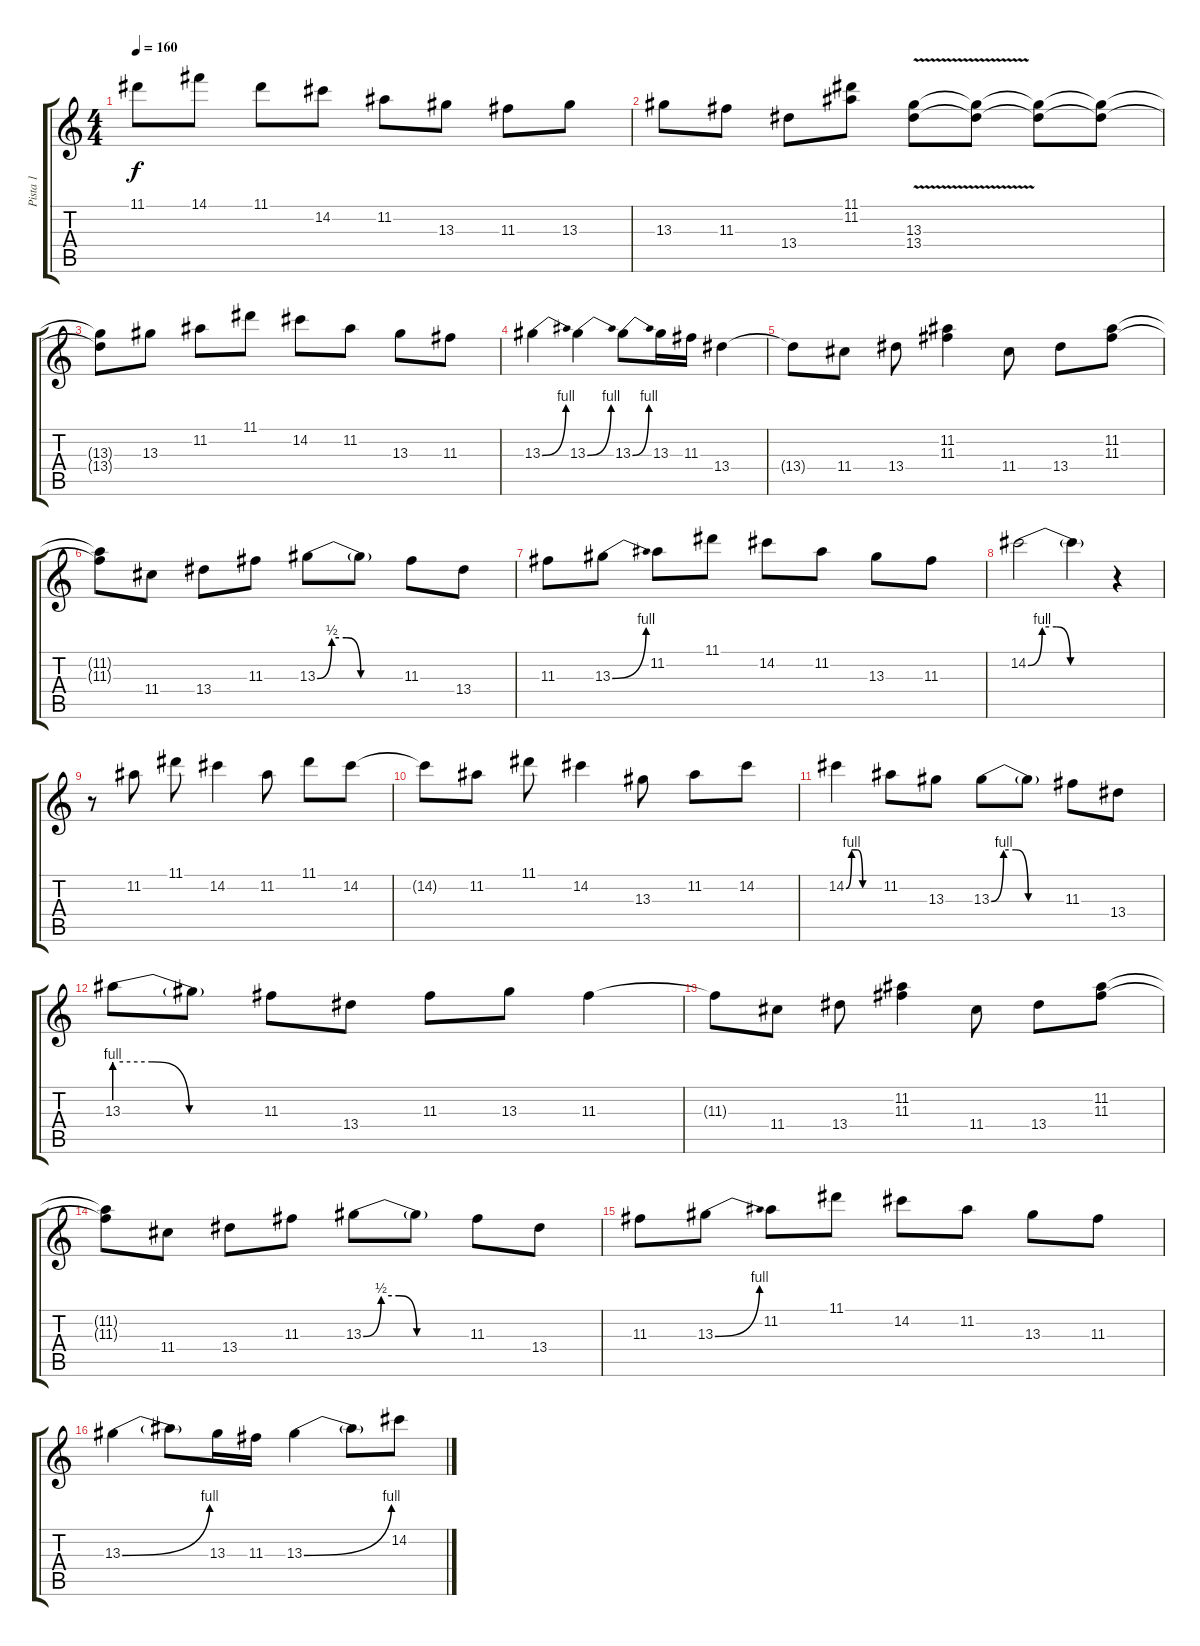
\track ("Pista 1" "Pista 1") {instrument overdrivenguitar}
\staff {score tabs}
\tuning (E4 B3 G3 D3 A2 E2) {hide}
\ts (4 4)
\tempo 160
\clef g2
\ks c
11.1.8{dy f instrument overdrivenguitar} 14.1.8 11.1.8 14.2.8 11.2.8 13.3.8 11.3.8 13.3.8 |
13.3.8 11.3.8 13.4.8 (11.1 11.2).8 (13.3{v} 13.4).8 (13.3{t} 13.4{t}).8 (13.3{t} 13.4{t}).8 (13.3{t} 13.4{t}).8 |
(13.3{t} 13.4{t}).8 13.3.8 11.2.8 11.1.8 14.2.8 11.2.8 13.3.8 11.3.8 |
13.3{be (bend 0 0 60 4)}.4 13.3{be (bend 0 0 60 4)}.4 13.3{be (bend 0 0 60 4)}.8 13.3.16 11.3.16 13.4.4 |
13.4{t}.8 11.4.8 13.4.8 (11.2 11.3).4 11.4.8 13.4.8 (11.2 11.3).8 |
(11.2{t} 11.3{t}).8 11.4.8 13.4.8 11.3.8 13.3{be (custom 0 0 10 2 20 2 30 0 60 0)}.8 13.3{t}.8 11.3.8 13.4.8 |
11.3.8 13.3{be (bend 0 0 60 4)}.8 11.2.8 11.1.8 14.2.8 11.2.8 13.3.8 11.3.8 |
14.2{be (custom 0 0 10 4 20 4 30 0 60 0)}.2 14.2{t}.4 r.4 |
r.8 11.2.8 11.1.8 14.2.4 11.2.8 11.1.8 14.2.8 |
14.2{t}.8 11.2.8 11.1.8 14.2.4 13.3.8 11.2.8 14.2.8 |
14.2{be (custom 0 0 10 4 20 4 30 0 60 0)}.4 11.2.8 13.3.8 13.3{be (custom 0 0 10 4 20 4 30 0 60 0)}.8 13.3{t}.8 11.3.8 13.4.8 |
13.3{be (custom 0 4 15 4 30 0 60 0)}.8 13.3{t}.8 11.3.8 13.4.8 11.3.8 13.3.8 11.3.4 |
11.3{t}.8 11.4.8 13.4.8 (11.2 11.3).4 11.4.8 13.4.8 (11.2 11.3).8 |
(11.2{t} 11.3{t}).8 11.4.8 13.4.8 11.3.8 13.3{be (custom 0 0 10 2 20 2 30 0 60 0)}.8 13.3{t}.8 11.3.8 13.4.8 |
11.3.8 13.3{be (bend 0 0 60 4)}.8 11.2.8 11.1.8 14.2.8 11.2.8 13.3.8 11.3.8 |
13.3{be (bend 0 0 60 4)}.4 13.3{t}.8 13.3.16 11.3.16 13.3{be (bend 0 0 60 4)}.4 13.3{t}.8 14.2.8
